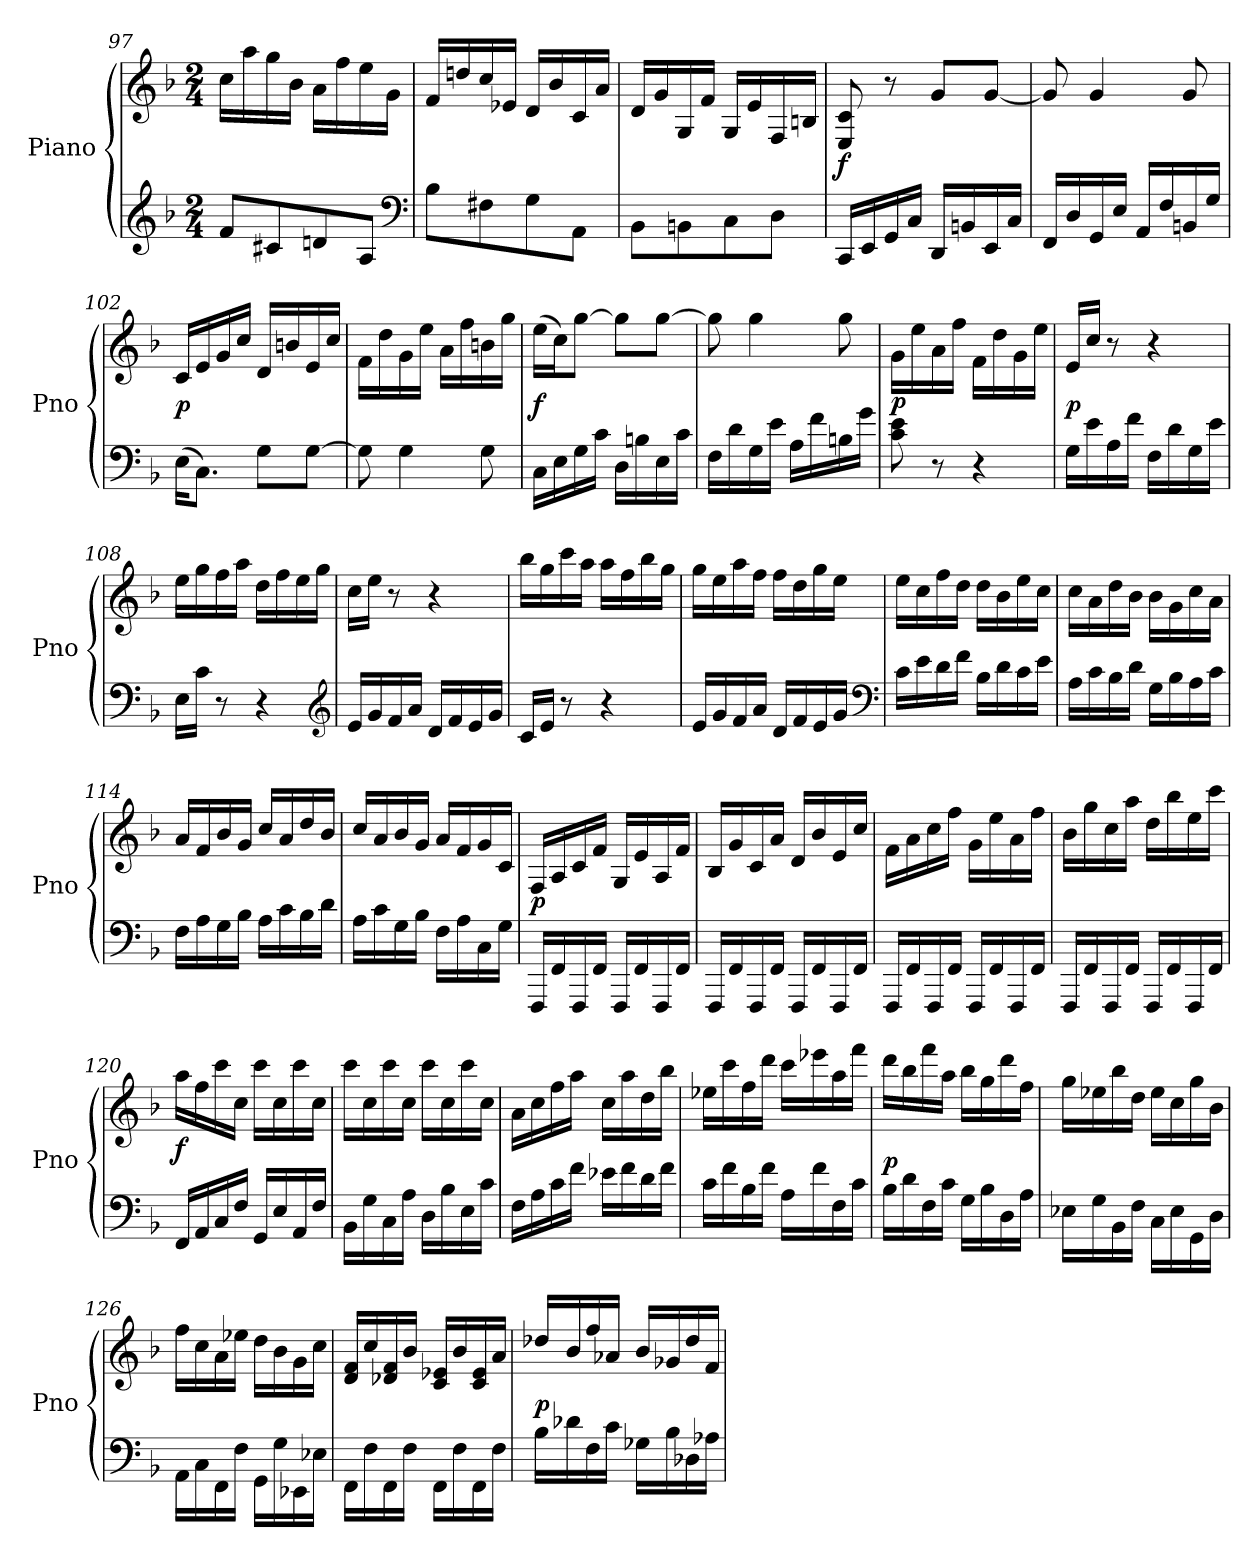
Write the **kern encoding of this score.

**kern	**kern	**dynam
*part1	*part1	*part1
*staff2	*staff1	*staff1/2
*I"Piano	*	*
*I'Pno	*	*
*clefG2	*clefG2	*
*k[b-]	*k[b-]	*
*F:	*F:	*
*M2/4	*M2/4	*
=97	=97	=97
8f/L	16cc\LL	.
.	16aa\	.
8c#X/	16gg\	.
.	16b-\JJ	.
8dn/	16a\LL	.
.	16ff\	.
8A/J	16ee\	.
.	16g\JJ	.
*clefF4	*	*
=98	=98	=98
8B-\L	16f/LL	.
.	16ddn/	.
8F#X\	16cc/	.
.	16e-X/JJ	.
8G\	16d/LL	.
.	16b-/	.
8AA\J	16c/	.
.	16a/JJ	.
=99	=99	=99
8BB-\L	16d/LL	.
.	16g/	.
8BBn\	16G/	.
.	16f/JJ	.
8C\	16G/LL	.
.	16e/	.
8D\J	16F/	.
.	16Bn/JJ	.
=100	=100	=100
16CC/LL	8E/ 8c/	f
16EE/	.	.
16GG/	8r	.
16C/JJ	.	.
16DD/LL	8g/L	.
16BBn/	.	.
16EE/	[8g/J	.
16C/JJ	.	.
=101	=101	=101
16FF/LL	8g/]	.
16D/	.	.
16GG/	4g/	.
16E/JJ	.	.
16AA/LL	.	.
16F/	.	.
16BBn/	8g/	.
16G/JJ	.	.
=102	=102	=102
(16E\KL	16c/LL	p
8.C\J)	16e/	.
.	16g/	.
.	16cc/JJ	.
8G\L	16d/LL	.
.	16bn/	.
[8G\J	16e/	.
.	16cc/JJ	.
=103	=103	=103
8G\]	16f\LL	.
.	16dd\	.
4G\	16g\	.
.	16ee\JJ	.
.	16a\LL	.
.	16ff\	.
8G\	16bn\	.
.	16gg\JJ	.
=104	=104	=104
16C\LL	(16ee\LL	f
16E\	16cc\J)	.
16G\	[8gg\J	.
16c\JJ	.	.
16D\LL	8gg\L]	.
16Bn\	.	.
16E\	[8gg\J	.
16c\JJ	.	.
=105	=105	=105
16F\LL	8gg\]	.
16d\	.	.
16G\	4gg\	.
16e\JJ	.	.
16A\LL	.	.
16f\	.	.
16Bn\	8gg\	.
16g\JJ	.	.
=106	=106	=106
8c\ 8e\	16g\LL	p
.	16ee\	.
8r	16a\	.
.	16ff\JJ	.
4r	16f\LL	.
.	16dd\	.
.	16g\	.
.	16ee\JJ	.
=107	=107	=107
16G\LL	16e/LL	p
16e\	16cc/JJ	.
16A\	8r	.
16f\JJ	.	.
16F\LL	4r	.
16d\	.	.
16G\	.	.
16e\JJ	.	.
=108	=108	=108
16E\LL	16ee\LL	.
16c\JJ	16gg\	.
8r	16ff\	.
.	16aa\JJ	.
4r	16dd\LL	.
.	16ff\	.
.	16ee\	.
.	16gg\JJ	.
*clefG2	*	*
=109	=109	=109
16e/LL	16cc\LL	.
16g/	16ee\JJ	.
16f/	8r	.
16a/JJ	.	.
16d/LL	4r	.
16f/	.	.
16e/	.	.
16g/JJ	.	.
=110	=110	=110
16c/LL	16bb-\LL	.
16e/JJ	16gg\	.
8r	16ccc\	.
.	16aa\JJ	.
4r	16aa\LL	.
.	16ff\	.
.	16bb-\	.
.	16gg\JJ	.
=111	=111	=111
16e/LL	16gg\LL	.
16g/	16ee\	.
16f/	16aa\	.
16a/JJ	16ff\JJ	.
16d/LL	16ff\LL	.
16f/	16dd\	.
16e/	16gg\	.
16g/JJ	16ee\JJ	.
*clefF4	*	*
=112	=112	=112
16c\LL	16ee\LL	.
16e\	16cc\	.
16d\	16ff\	.
16f\JJ	16dd\JJ	.
16B-\LL	16dd\LL	.
16d\	16b-\	.
16c\	16ee\	.
16e\JJ	16cc\JJ	.
=113	=113	=113
16A\LL	16cc\LL	.
16c\	16a\	.
16B-\	16dd\	.
16d\JJ	16b-\JJ	.
16G\LL	16b-\LL	.
16B-\	16g\	.
16A\	16cc\	.
16c\JJ	16a\JJ	.
=114	=114	=114
16F\LL	16a/LL	.
16A\	16f/	.
16G\	16b-/	.
16B-\JJ	16g/JJ	.
16A\LL	16cc/LL	.
16c\	16a/	.
16B-\	16dd/	.
16d\JJ	16b-/JJ	.
=115	=115	=115
16A\LL	16cc/LL	.
16c\	16a/	.
16G\	16b-/	.
16B-\JJ	16g/JJ	.
16F\LL	16a/LL	.
16A\	16f/	.
16C\	16g/	.
16G\JJ	16c/JJ	.
=116	=116	=116
16FFF/LL	16F/LL	p
16FF/	16A/	.
16FFF/	16c/	.
16FF/JJ	16f/JJ	.
16FFF/LL	16G/LL	.
16FF/	16e/	.
16FFF/	16A/	.
16FF/JJ	16f/JJ	.
=117	=117	=117
16FFF/LL	16B-/LL	.
16FF/	16g/	.
16FFF/	16c/	.
16FF/JJ	16a/JJ	.
16FFF/LL	16d/LL	.
16FF/	16b-/	.
16FFF/	16e/	.
16FF/JJ	16cc/JJ	.
=118	=118	=118
16FFF/LL	16f\LL	.
16FF/	16a\	.
16FFF/	16cc\	.
16FF/JJ	16ff\JJ	.
16FFF/LL	16g\LL	.
16FF/	16ee\	.
16FFF/	16a\	.
16FF/JJ	16ff\JJ	.
=119	=119	=119
16FFF/LL	16b-\LL	.
16FF/	16gg\	.
16FFF/	16cc\	.
16FF/JJ	16aa\JJ	.
16FFF/LL	16dd\LL	.
16FF/	16bb-\	.
16FFF/	16ee\	.
16FF/JJ	16ccc\JJ	.
=120	=120	=120
16FF/LL	16aa\LL	f
16AA/	16ff\	.
16C/	16ccc\	.
16F/JJ	16cc\JJ	.
16GG/LL	16ccc\LL	.
16E/	16cc\	.
16AA/	16ccc\	.
16F/JJ	16cc\JJ	.
=121	=121	=121
16BB-\LL	16ccc\LL	.
16G\	16cc\	.
16C\	16ccc\	.
16A\JJ	16cc\JJ	.
16D\LL	16ccc\LL	.
16B-\	16cc\	.
16E\	16ccc\	.
16c\JJ	16cc\JJ	.
=122	=122	=122
16F\LL	16a\LL	.
16A\	16cc\	.
16c\	16ff\	.
16f\JJ	16aa\JJ	.
16e-X\LL	16cc\LL	.
16f\	16aa\	.
16d\	16dd\	.
16f\JJ	16bb-\JJ	.
=123	=123	=123
16c\LL	16ee-X\LL	.
16f\	16ccc\	.
16B-\	16ff\	.
16f\JJ	16ddd\JJ	.
16A\LL	16ccc\LL	.
16f\	16eee-X\	.
16F\	16aa\	.
16c\JJ	16fff\JJ	.
=124	=124	=124
16B-\LL	16ddd\LL	p
16d\	16bb-\	.
16F\	16fff\	.
16c\JJ	16aa\JJ	.
16G\LL	16bb-\LL	.
16B-\	16gg\	.
16D\	16ddd\	.
16A\JJ	16ff\JJ	.
=125	=125	=125
16E-X\LL	16gg\LL	.
16G\	16ee-X\	.
16BB-\	16bb-\	.
16F\JJ	16dd\JJ	.
16C\LL	16ee-\LL	.
16E-\	16cc\	.
16GG\	16gg\	.
16D\JJ	16b-\JJ	.
=126	=126	=126
16AA\LL	16ff\LL	.
16C\	16cc\	.
16FF\	16a\	.
16F\JJ	16ee-X\JJ	.
16GG\LL	16dd\LL	.
16G\	16b-\	.
16EE-X\	16g\	.
16E-X\JJ	16cc\JJ	.
=127	=127	=127
16FF\LL	16d/ 16f/LL	.
16F\	16cc/	.
16FF\	16d-X/ 16f/	.
16F\JJ	16b-/JJ	.
16FF\LL	16c/ 16e-X/LL	.
16F\	16b-/	.
16FF\	16c/ 16e-/	.
16F\JJ	16a/JJ	.
=128	=128	=128
16B-\LL	16dd-X/LL	p
16d-X\	16b-/	.
16F\	16ff/	.
16c\JJ	16a-X/JJ	.
16G-X\LL	16b-/LL	.
16B-\	16g-X/	.
16D-X\	16dd-/	.
16A-X\JJ	16f/JJ	.
=	=	=
*-	*-	*-
